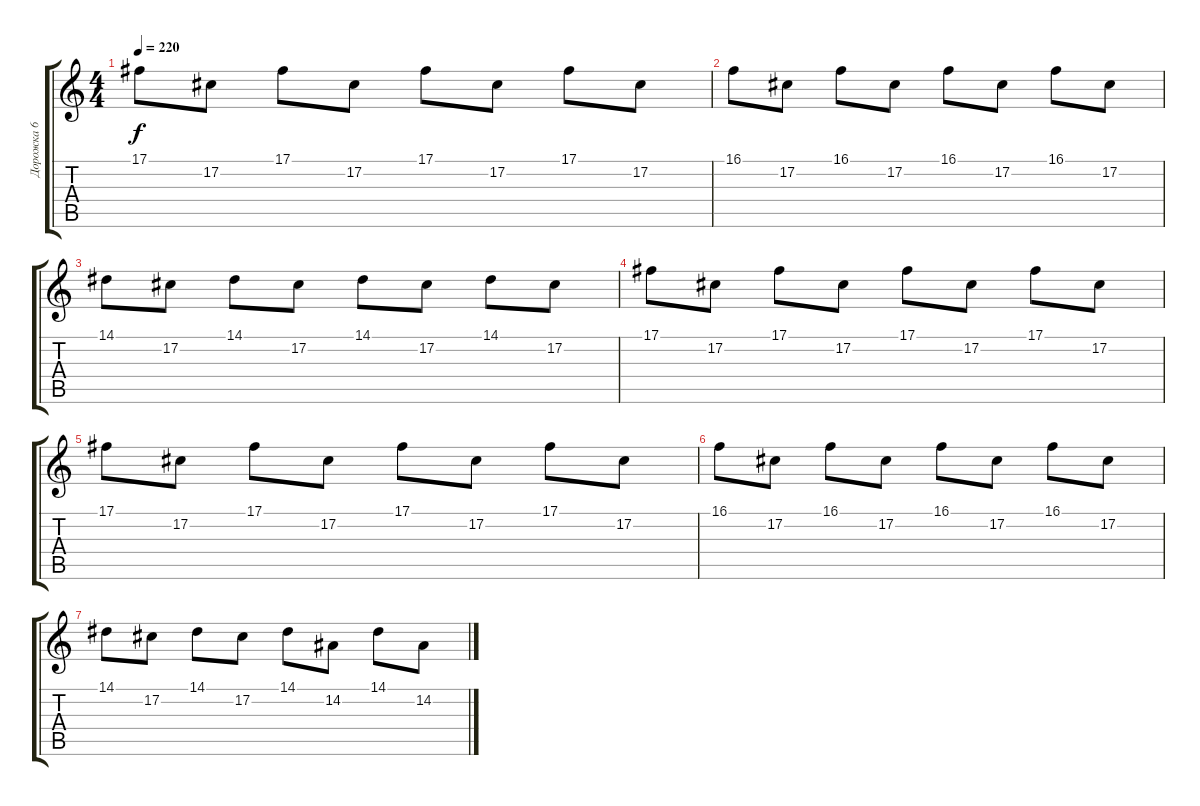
\track ("Дорожка 6" "Дорожка 6") {instrument acousticgrandpiano}
\staff {score tabs}
\tuning (Db4 Ab3 E3 B2 Gb2 B1) {hide}
\ts (4 4)
\tempo 220
\clef g2
\ks c
17.1.8{dy f} 17.2.8 17.1.8 17.2.8 17.1.8 17.2.8 17.1.8 17.2.8 |
16.1.8 17.2.8 16.1.8 17.2.8 16.1.8 17.2.8 16.1.8 17.2.8 |
14.1.8 17.2.8 14.1.8 17.2.8 14.1.8 17.2.8 14.1.8 17.2.8 |
17.1.8 17.2.8 17.1.8 17.2.8 17.1.8 17.2.8 17.1.8 17.2.8 |
17.1.8 17.2.8 17.1.8 17.2.8 17.1.8 17.2.8 17.1.8 17.2.8 |
16.1.8 17.2.8 16.1.8 17.2.8 16.1.8 17.2.8 16.1.8 17.2.8 |
14.1.8 17.2.8 14.1.8 17.2.8 14.1.8 14.2.8 14.1.8 14.2.8
